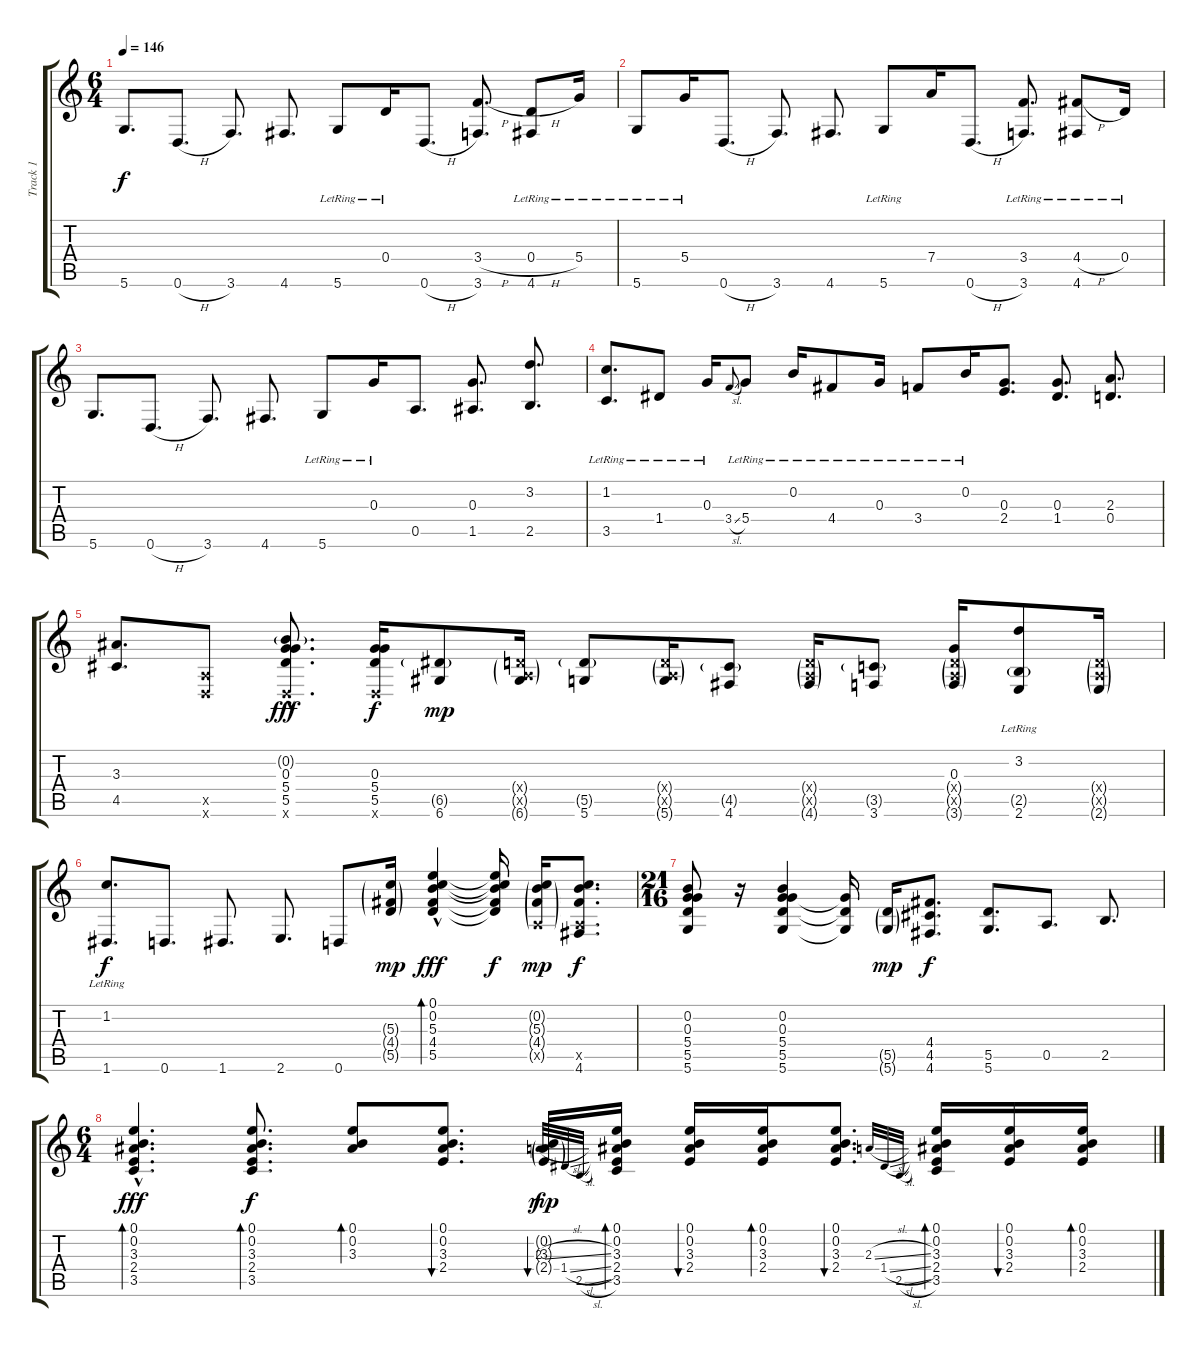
\track ("Track 1" "Track 1") {instrument acousticguitarsteel}
\staff {score tabs}
\tuning (E4 B3 G3 D3 A2 D2) {hide}
\ts (6 4)
\tempo 146
\clef g2
\ks c
5.6.8{d dy f} 0.6{h}.8{d} 3.6.8{d} 4.6.8{d} 5.6{lr}.8 0.4{lr}.16 0.6{h}.8{d} (3.4{h} 3.6).8{d} (0.4{h} 4.6{lr}).8 5.4{lr}.16 |
5.6{lr}.8 5.4{lr}.16 0.6{h}.8{d} 3.6.8{d} 4.6.8{d} 5.6{lr}.8 7.4.16 0.6{h}.8{d} (3.4{lr} 3.6).8{d} (4.4{h lr} 4.6{lr}).8 0.4{lr}.16 |
5.6.8{d} 0.6{h}.8{d} 3.6.8{d} 4.6.8{d} 5.6{lr}.8 0.3{lr}.16 0.5.8{d} (0.3 1.5).8{d} (3.2 2.5).8{d} |
(1.2{lr} 3.5{lr}).8{d} 1.4{lr}.8 0.3{lr}.16 3.4{sl}.8{gr onbeat} 5.4{lr}.8 0.2{lr}.16 4.4{lr}.8 0.3{lr}.16 3.4{lr}.8 0.2{lr}.16 (0.3 2.4).8{d} (0.3 1.4).8{d} (2.3 0.4).8{d} |
(3.3 4.5).8{d} (0.5{x} 0.6{x}).8 (0.2{g} 0.3{hac} 5.4{hac} 5.5{hac} 0.6{hac x}).8{d dy fff} (0.3 5.4 5.5 0.6{x}).16{dy f} (6.5{g} 6.6).8{dy mp} (0.4{g x} 0.5{g x} 6.6{g}).16 (5.5{g} 5.6).8 (0.4{g x} 0.5{g x} 5.6{g}).16 (4.5{g} 4.6).8 (0.4{g x} 0.5{g x} 4.6{g}).16 (3.5{g} 3.6).8 (0.3 0.4{g x} 0.5{g x} 3.6{g}).16 (3.2{lr} 2.5{g} 2.6).8 (0.4{g x} 0.5{g x} 2.6{g}).16 |
(1.2{lr} 1.6).8{d dy f} 0.6.8{d} 1.6.8{d} 2.6.8{d} 0.6.8 (5.3{g} 4.4{g} 5.5{g}).16{dy mp} (0.1{hac} 0.2{hac} 5.3{hac} 4.4{hac} 5.5{hac}).4{bd 30 dy fff} (0.1{t} 0.2{t} 5.3{t} 4.4{t} 5.5{t}).16{dy f} (0.2{g} 5.3{g} 4.4{g} 0.5{g x}).16{dy mp} (0.2{t} 5.3{t} 4.4{t} 0.5{x} 4.6).8{d dy f} |
\ts (21 16)
(0.2 0.3 5.4 5.5 5.6).8 r.16 (0.2 0.3 5.4 5.5 5.6).4 (5.4{t} 5.5{t} 5.6{t}).16 (5.5{g} 5.6{g}).16{dy mp} (4.4 4.5 4.6).8{d dy f} (5.5 5.6).8{d} 0.5.8{d} 2.5.8{d} |
\ts (6 4)
(0.1{hac} 0.2{hac} 3.3{hac} 2.4{hac} 3.5{hac}).4{d bd 60 dy fff} (0.1 0.2 3.3 2.4 3.5).8{d bd 30 dy f} (0.1 0.2 3.3).8{bd 30} (0.1 0.2 3.3 2.4).8{d bu 30} (0.2{g} 3.3{g} 2.4{g}).16{bu 30 dy mp} 2.3{sl}.32{gr onbeat dy f} 1.4{sl}.32{gr onbeat} 2.5{sl}.32{gr onbeat} (0.1 0.2 3.3 2.4 3.5).16{bd 30} (0.1 0.2 3.3 2.4).16{bu 30} (0.1 0.2 3.3 2.4).16{bd 30} (0.1 0.2 3.3 2.4).8{d bu 30} 2.3{sl}.32{gr onbeat} 1.4{sl}.32{gr onbeat} 2.5{sl}.32{gr onbeat} (0.1 0.2 3.3 2.4 3.5).16{bd 30} (0.1 0.2 3.3 2.4).16{bu 30} (0.1 0.2 3.3 2.4).16{bd 30}
